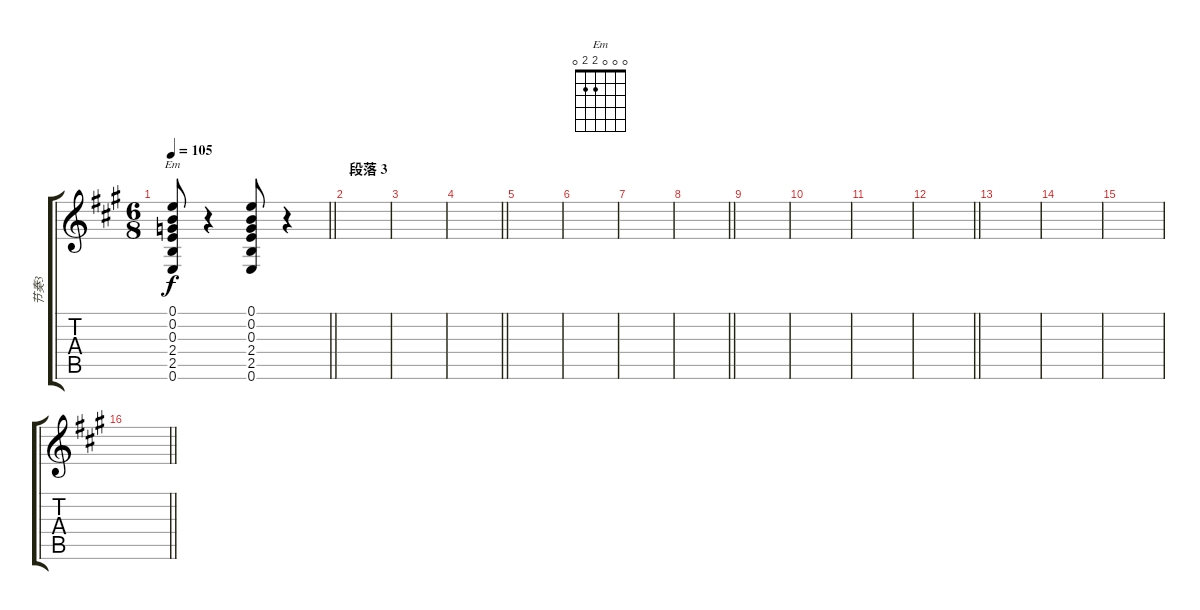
\track ("节奏3" "节奏3") {instrument distortionguitar}
\staff {score tabs}
\tuning (E4 B3 G3 D3 A2 E2) {hide}
\chord ("Em" 0 0 0 2 2 0)
\ts (6 8)
\tempo 105
\clef g2
\barLineRight lightlight
\ks a
(0.1 0.2 0.3 2.4 2.5 0.6).8{ch "Em" dy f} r.4 (0.1 0.2 0.3 2.4 2.5 0.6).8 r.4 |
\section ("" "段落 3")
|
|
\barLineRight lightlight
|
|
|
|
\barLineRight lightlight
|
|
|
|
\barLineRight lightlight
|
|
|
|
\barLineRight lightlight
